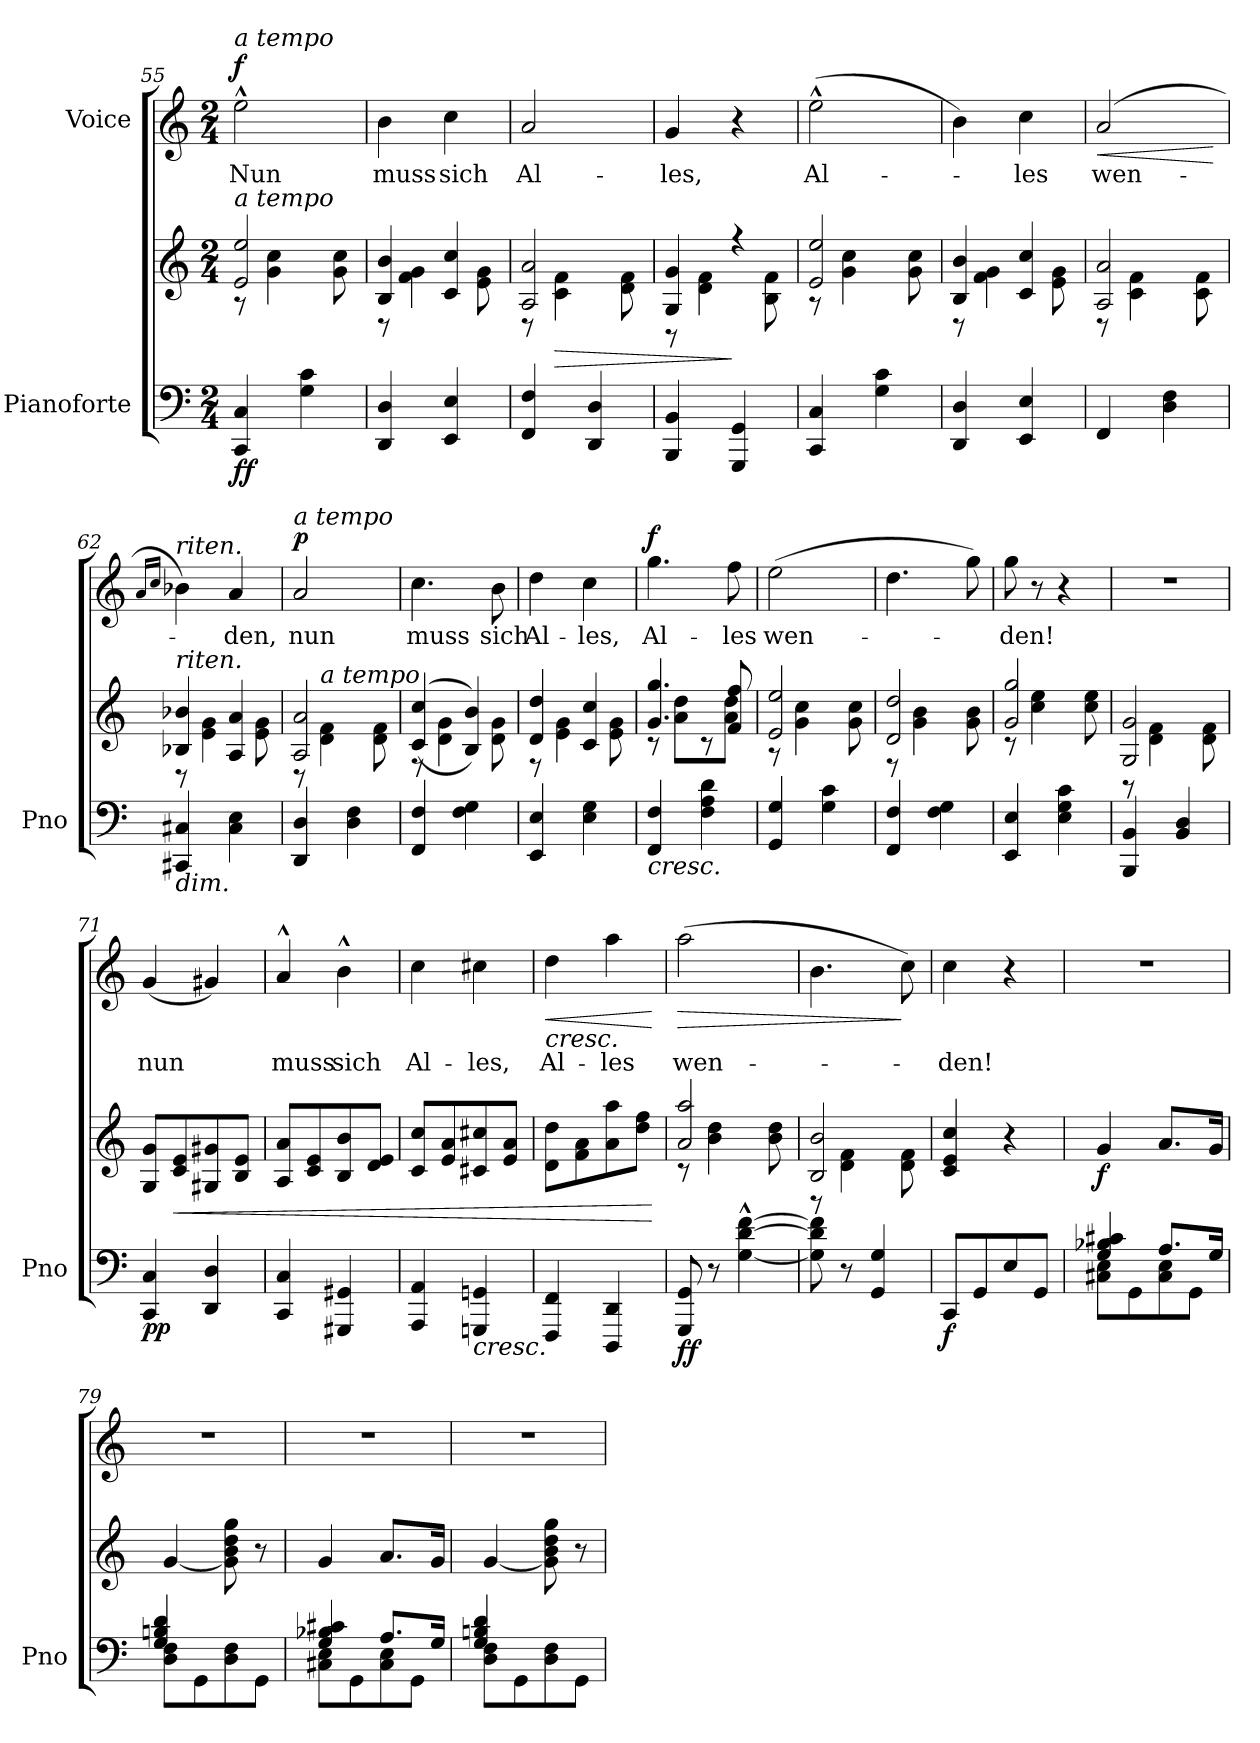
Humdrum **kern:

**kern	**kern	**dynam	**kern	**text	**dynam
*part2	*part2	*part2	*part1	*part1	*part1
*staff3	*staff2	*staff2/3	*staff1	*staff1	*staff1
*I"Pianoforte	*	*	*I"Voice	*	*
*I'Pno	*	*	*	*	*
*clefF4	*clefG2	*	*clefG2	*	*
*k[]	*k[]	*	*k[]	*	*
*M2/4	*M2/4	*	*M2/4	*	*
=55	=55	=55	=55	=55	=55
*	*^	*	*	*	*
!	!	!	!	!LO:TX:a:i:t=a tempo	!	!
!	!LO:TX:i:t=a tempo	!	!	!	!	!
!	!	!	!LO:DY:b=2	!	!	!LO:DY:b
4CC/ 4C/	2e/ 2ee/	8r	ff	2ee^^\	Nun	f
.	.	4g\ 4cc\	.	.	.	.
4G\ 4c\	.	.	.	.	.	.
.	.	8g\ 8cc\	.	.	.	.
=56	=56	=56	=56	=56	=56	=56
4DD/ 4D/	4B/ 4b/	8r	.	4b\	muss	.
.	.	4f\ 4g\	.	.	.	.
4EE/ 4E/	4c/ 4cc/	.	.	4cc\	sich	.
.	.	8e\ 8g\	.	.	.	.
=57	=57	=57	=57	=57	=57	=57
4FF/ 4F/	2A/ 2a/	8r	.	2a/	Al-	.
!	!	!	!LO:HP:b	!	!	!
.	.	4c\ 4f\	>	.	.	.
4DD/ 4D/	.	.	.	.	.	.
.	.	8d\ 8f\	.	.	.	.
=58	=58	=58	=58	=58	=58	=58
4BBB/ 4BB/	4G/ 4g/	8r	.	4g/	-les,	.
.	.	4d\ 4f\	.	.	.	.
4GGG/ 4GG/	4r	.	]	4r	.	.
.	.	8B\ 8f\	.	.	.	.
=59	=59	=59	=59	=59	=59	=59
4CC/ 4C/	2e/ 2ee/	8r	.	(2ee^^\	Al-	.
.	.	4g\ 4cc\	.	.	.	.
4G\ 4c\	.	.	.	.	.	.
.	.	8g\ 8cc\	.	.	.	.
=60	=60	=60	=60	=60	=60	=60
4DD/ 4D/	4B/ 4b/	8r	.	4b\)	.	.
.	.	4f\ 4g\	.	.	.	.
4EE/ 4E/	4c/ 4cc/	.	.	4cc\	-les	.
.	.	8e\ 8g\	.	.	.	.
=61	=61	=61	=61	=61	=61	=61
!	!	!	!	!	!	!LO:HP:b
4FF/	2A/ 2a/	8r	.	(2a/	wen-	<
.	.	4c\ 4f\	.	.	.	.
4D\ 4F\	.	.	.	.	.	.
.	.	8c\ 8f\	.	.	.	.
*	*v	*v	*	*	*	*
.	.	.	.	.	[
=62	=62	=62	=62	=62	=62
.	.	.	16qa/LL	.	.
.	.	.	16qcc/JJ	.	.
*	*^	*	*	*	*
!	!	!	!	!LO:TX:a:i:t=riten.	!	!
!	!LO:TX:i:t=riten.	!	!	!	!	!
!LO:TX:b:i:t=dim.	!	!	!	!	!	!
4CC#X/ 4C#X/	4B-X/ 4b-X/	8r	.	4b-X\)	.	.
.	.	4e\ 4g\	.	.	.	.
4C#\ 4E\	4A/ 4a/	.	.	4a/	-den,	.
.	.	8e\ 8g\	.	.	.	.
=63	=63	=63	=63	=63	=63	=63
!	!	!	!	!LO:TX:a:i:t=a tempo	!	!
!	!	!	!	!	!	!LO:DY:b
4DD/ 4D/	2A/ 2a/	8r	.	2a/	nun	p
!	!	!LO:TX:i:t=a tempo	!	!	!	!
.	.	4d\ 4f\	.	.	.	.
4D\ 4F\	.	.	.	.	.	.
.	.	8d\ 8f\	.	.	.	.
=64	=64	=64	=64	=64	=64	=64
4FF/ 4F/	((4c/ 4cc/	8r	.	4.cc\	muss	.
.	.	4d\ 4g\	.	.	.	.
4F\ 4G\	4B/ 4b/))	.	.	.	.	.
.	.	8d\ 8g\	.	8b\	sich	.
=65	=65	=65	=65	=65	=65	=65
4EE/ 4E/	4d/ 4dd/	8r	.	4dd\	Al-	.
.	.	4e\ 4g\	.	.	.	.
4E\ 4G\	4c/ 4cc/	.	.	4cc\	-les,	.
.	.	8e\ 8g\	.	.	.	.
=66	=66	=66	=66	=66	=66	=66
!LO:TX:b:i:t=cresc.	!	!	!	!	!	!
!	!	!	!	!	!	!LO:DY:b
4FF/ 4F/	4.g/ 4.gg/	8r	.	4.gg\	Al-	f
.	.	8a\ 8dd\L	.	.	.	.
4F\ 4A\ 4d\	.	8r	.	.	.	.
.	8f/ 8ff/	8a\ 8dd\J	.	8ff\	-les	.
=67	=67	=67	=67	=67	=67	=67
4GG/ 4G/	2e/ 2ee/	8r	.	(2ee\	wen-	.
.	.	4g\ 4cc\	.	.	.	.
4G\ 4c\	.	.	.	.	.	.
.	.	8g\ 8cc\	.	.	.	.
=68	=68	=68	=68	=68	=68	=68
4FF/ 4F/	2d/ 2dd/	8r	.	4.dd\	.	.
.	.	4g\ 4b\	.	.	.	.
4F\ 4G\	.	.	.	.	.	.
.	.	8g\ 8b\	.	8gg\)	.	.
=69	=69	=69	=69	=69	=69	=69
4EE/ 4E/	2g/ 2gg/	8r	.	8gg\	-den!	.
.	.	4cc\ 4ee\	.	8r	.	.
4E\ 4G\ 4c\	.	.	.	4r	.	.
.	.	8cc\ 8ee\	.	.	.	.
=70	=70	=70	=70	=70	=70	=70
4BBB/ 4BB/	2G/ 2g/	8r	.	2r	.	.
.	.	4d\ 4f\	.	.	.	.
4BB/ 4D/	.	.	.	.	.	.
.	.	8d\ 8f\	.	.	.	.
=71	=71	=71	=71	=71	=71	=71
!	!	!	!LO:DY:b=2	!	!	!
*	*v	*v	*	*	*	*
4CC/ 4C/	8G/ 8g/L	pp	(4g/	nun	.
!	!	!LO:HP:b	!	!	!
.	8c/ 8e/	<	.	.	.
4DD/ 4D/	8G#X/ 8g#X/	.	4g#X/)	.	.
.	8B/ 8e/J	.	.	.	.
=72	=72	=72	=72	=72	=72
4CC/ 4C/	8A/ 8a/L	.	4a^^/	muss	.
.	8c/ 8e/	.	.	.	.
4GGG#X/ 4GG#X/	8B/ 8b/	.	4b^^\	sich	.
.	8d/ 8e/J	.	.	.	.
=73	=73	=73	=73	=73	=73
4AAA/ 4AA/	8c/ 8cc/L	.	4cc\	Al-	.
.	8e/ 8a/	.	.	.	.
!LO:TX:b:i:t=cresc.	!	!	!	!	!
4GGGn/ 4GGn/	8c#X/ 8cc#X/	.	4cc#X\	-les,	.
.	8e/ 8a/J	.	.	.	.
=74	=74	=74	=74	=74	=74
!	!	!	!LO:TX:b:i:t=cresc.	!	!
!	!	!	!	!	!LO:HP:b
4FFF/ 4FF/	8d\ 8dd\L	.	4dd\	Al-	<
.	8f\ 8a\	.	.	.	.
4DDD/ 4DD/	8a\ 8aa\	.	4aa\	-les	.
.	8dd\ 8ff\J	.	.	.	.
.	.	[	.	.	[
=75	=75	=75	=75	=75	=75
*	*^	*	*	*	*
!	!	!	!LO:DY:b=2	!	!	!LO:HP:b
8GGG/ 8GG/	2a/ 2aa/	8r	ff	(2aa\	wen-	>
8r	.	4b\ 4dd\	.	.	.	.
[4G\^^ [4d\^^ [4f\^^	.	.	.	.	.	.
.	.	8b\ 8dd\	.	.	.	.
=76	=76	=76	=76	=76	=76	=76
8G\] 8d\] 8f\]	2B/ 2b/	8r	.	4.b\	.	.
8r	.	4d\ 4f\	.	.	.	.
4GG/ 4G/	.	.	.	.	.	.
.	.	8d\ 8f\	.	8cc\)	.	]
=77	=77	=77	=77	=77	=77	=77
!	!	!	!LO:DY:b=2	!	!	!
*	*v	*v	*	*	*	*
8CC/L	4c/ 4e/ 4cc/	f	4cc\	-den!	.
8GG/	.	.	.	.	.
8E/	4r	.	4r	.	.
8GG/J	.	.	.	.	.
=78	=78	=78	=78	=78	=78
*^	*	*	*	*	*
!	!	!	!LO:DY:b	!	!	!
4G/ 4B-X/ 4c#X/	8C#X\ 8E\L	4g/	f	2r	.	.
.	8GG\	.	.	.	.	.
8.A/L	8C#\ 8E\	8.a/L	.	.	.	.
.	8GG\J	.	.	.	.	.
16G/Jk	.	16g/Jk	.	.	.	.
=79	=79	=79	=79	=79	=79	=79
*	*^	*	*	*	*	*
4ryy	8D\ 8F\L	4G/ 4Bn/ 4d/	[4g/	.	2r	.	.
.	8GG\	.	.	.	.	.	.
4ryy	8D\ 8F\	4ryy	8g\] 8b\ 8dd\ 8gg\	.	.	.	.
.	8GG\J	.	8r	.	.	.	.
*	*v	*v	*	*	*	*	*
=80	=80	=80	=80	=80	=80	=80
4G/ 4B-X/ 4c#X/	8C#X\ 8E\L	4g/	.	2r	.	.
.	8GG\	.	.	.	.	.
8.A/L	8C#\ 8E\	8.a/L	.	.	.	.
.	8GG\J	.	.	.	.	.
16G/Jk	.	16g/Jk	.	.	.	.
=81	=81	=81	=81	=81	=81	=81
*	*^	*	*	*	*	*
4ryy	8D\ 8F\L	4G/ 4Bn/ 4d/	[4g/	.	2r	.	.
.	8GG\	.	.	.	.	.	.
4ryy	8D\ 8F\	4ryy	8g\] 8b\ 8dd\ 8gg\	.	.	.	.
.	8GG\J	.	8r	.	.	.	.
*v	*v	*v	*	*	*	*	*
=	=	=	=	=	=
*-	*-	*-	*-	*-	*-
